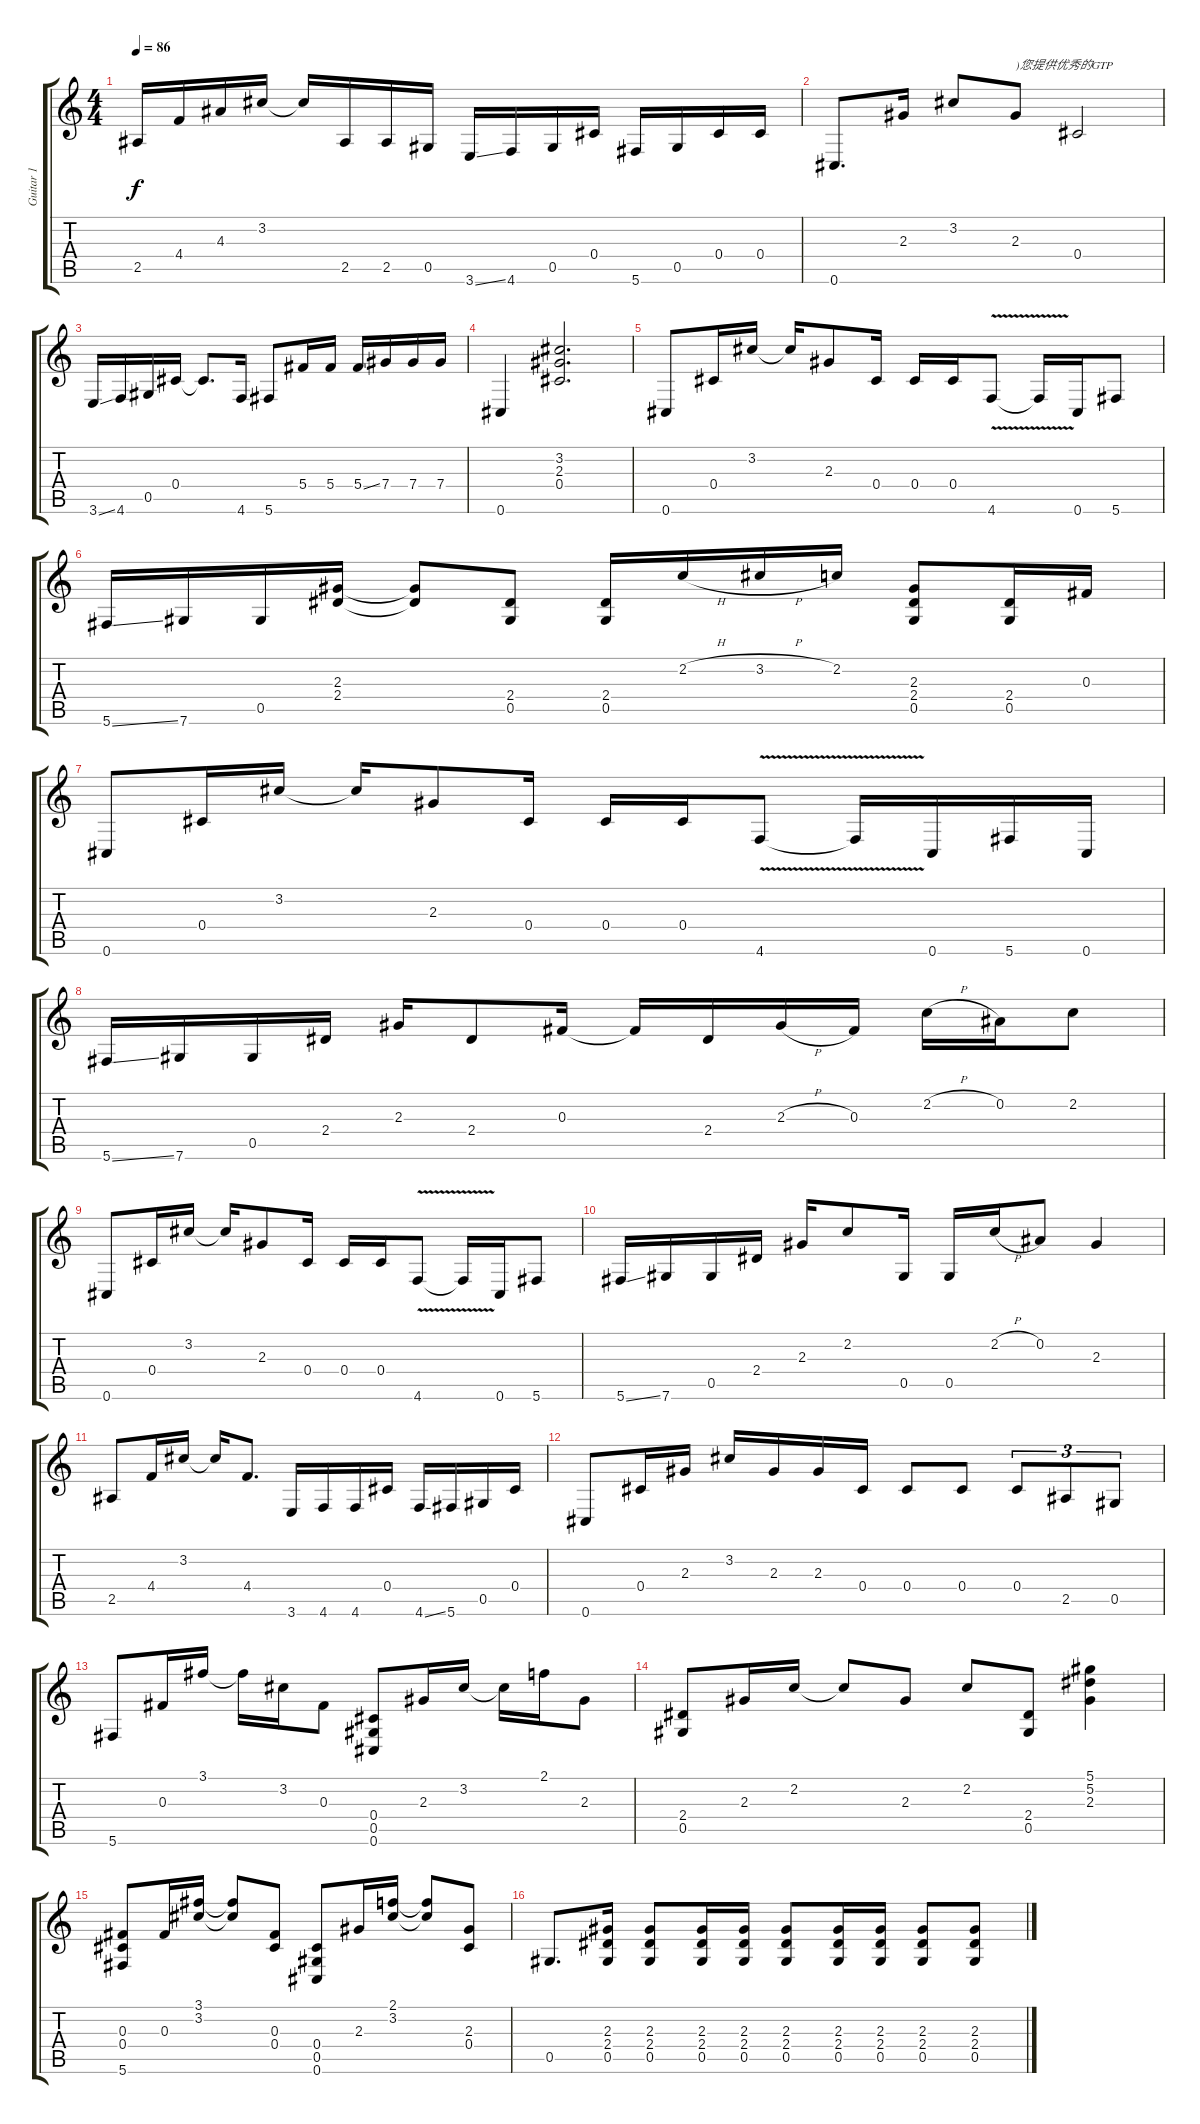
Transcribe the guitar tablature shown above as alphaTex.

\track ("Guitar 1" "Guitar 1") {instrument overdrivenguitar}
\staff {score tabs}
\tuning (Eb4 Bb3 Gb3 Db3 Ab2 Db2) {hide}
\ts (4 4)
\tempo 86
\clef g2
\ks c
2.5.16{dy f} 4.4.16 4.3.16 3.2.16 3.2{t}.16 2.5.16 2.5.16 0.5.16 3.6{ss}.16 4.6.16 0.5.16 0.4.16 5.6.16 0.5.16 0.4.16 0.4.16 |
0.6.8{d} 2.3.16 3.2.8 2.3.8{txt ")您提供优秀的GTP"} 0.4.2 |
3.6{ss}.16 4.6.16 0.5.16 0.4.16 0.4{t}.8{d} 4.6.16 5.6.8 5.4.16 5.4.16 5.4{ss}.16 7.4.16 7.4.16 7.4.16 |
0.6.4 (3.2 2.3 0.4).2{d} |
0.6.8 0.4.16 3.2.16 3.2{t}.16 2.3.8 0.4.16 0.4.16 0.4.16 4.6{v}.8 4.6{t}.16 0.6.16 5.6.8 |
5.6{ss}.16 7.6.16 0.5.16 (2.3 2.4).16 (2.3{t} 2.4{t}).8 (2.4 0.5).8 (2.4 0.5).16 2.2{h}.16 3.2{h}.16 2.2.16 (2.3 2.4 0.5).8 (2.4 0.5).16 0.3.16 |
0.6.8 0.4.16 3.2.16 3.2{t}.16 2.3.8 0.4.16 0.4.16 0.4.16 4.6{v}.8 4.6{t}.16 0.6.16 5.6.16 0.6.16 |
5.6{ss}.16 7.6.16 0.5.16 2.4.16 2.3.16 2.4.8 0.3.16 0.3{t}.16 2.4.16 2.3{h}.16 0.3.16 2.2{h}.16 0.2.16 2.2.8 |
0.6.8 0.4.16 3.2.16 3.2{t}.16 2.3.8 0.4.16 0.4.16 0.4.16 4.6{v}.8 4.6{t}.16 0.6.16 5.6.8 |
5.6{ss}.16 7.6.16 0.5.16 2.4.16 2.3.16 2.2.8 0.5.16 0.5.16 2.2{h}.16 0.2.8 2.3.4 |
2.5.8 4.4.16 3.2.16 3.2{t}.16 4.4.8{d} 3.6.16 4.6.16 4.6.16 0.4.16 4.6{ss}.16 5.6.16 0.5.16 0.4.16 |
0.6.8 0.4.16 2.3.16 3.2.16 2.3.16 2.3.16 0.4.16 0.4.8 0.4.8 0.4.8{tu (3 2)} 2.5.8{tu (3 2)} 0.5.8{tu (3 2)} |
5.6.8 0.3.16 3.1.16 3.1{t}.16 3.2.16 0.3.8 (0.4 0.5 0.6).8 2.3.16 3.2.16 3.2{t}.16 2.1.16 2.3.8 |
(2.4 0.5).8 2.3.16 2.2.16 2.2{t}.8 2.3.8 2.2.8 (2.4 0.5).8 (5.1 5.2 2.3).4 |
(0.3 0.4 5.6).8 0.3.16 (3.1 3.2).16 (3.1{t} 3.2{t}).8 (0.3 0.4).8 (0.4 0.5 0.6).8 2.3.16 (2.1 3.2).16 (2.1{t} 3.2{t}).8 (2.3 0.4).8 |
0.5.8{d} (2.3 2.4 0.5).16 (2.3 2.4 0.5).8 (2.3 2.4 0.5).16 (2.3 2.4 0.5).16 (2.3 2.4 0.5).8 (2.3 2.4 0.5).16 (2.3 2.4 0.5).16 (2.3 2.4 0.5).8 (2.3 2.4 0.5).8
